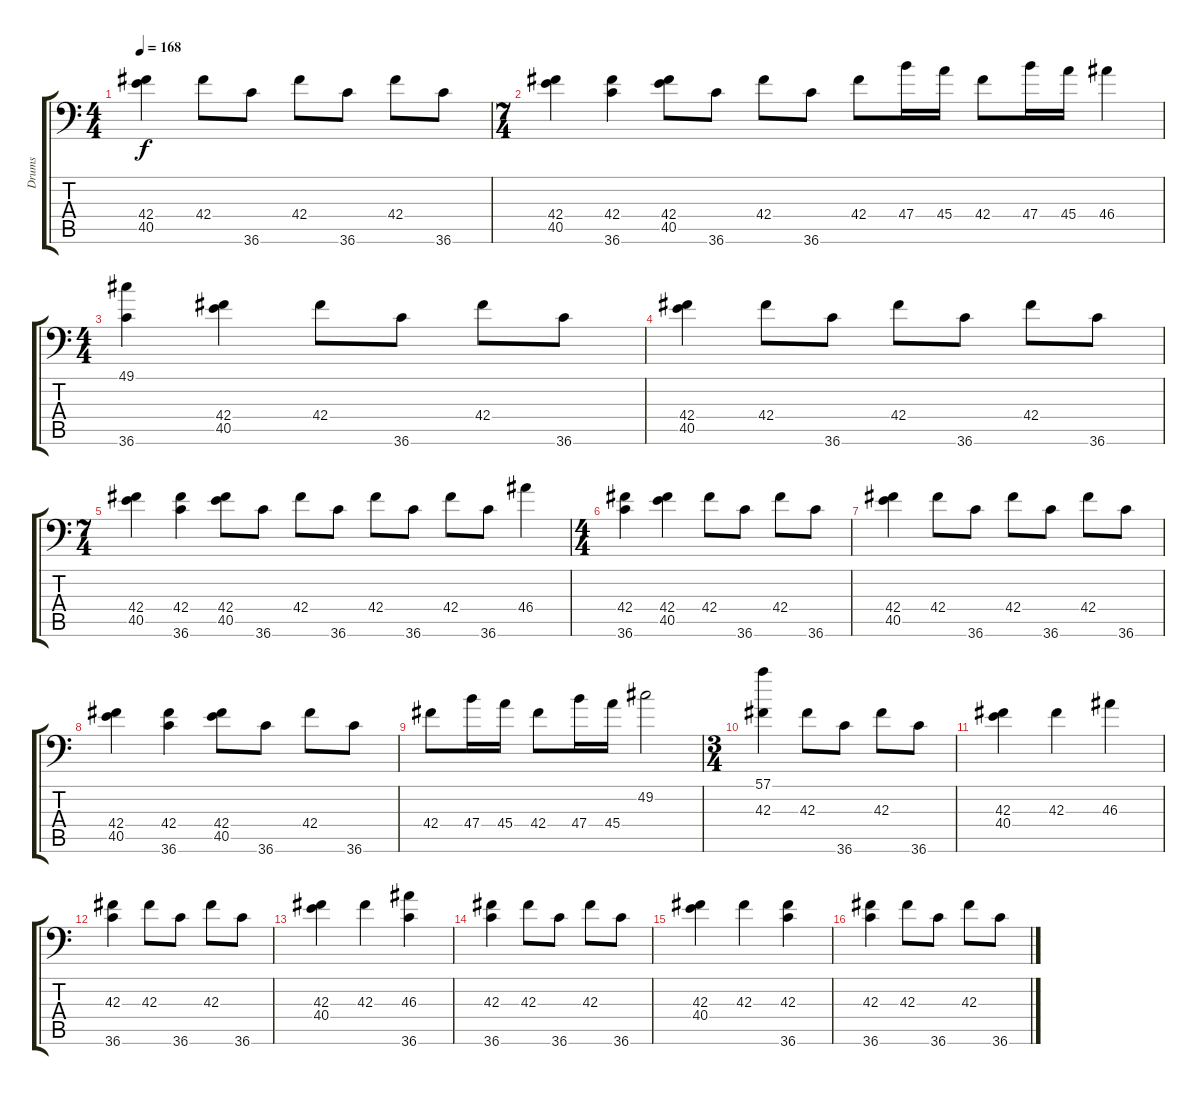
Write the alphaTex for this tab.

\track ("Drums" "Drums") {instrument acousticgrandpiano}
\staff {score tabs}
\tuning (C-1 C-1 C-1 C-1 C-1 C-1) {hide}
\ts (4 4)
\tempo 168
\clef f4
\ks c
(42.4 40.5).4{dy f} 42.4.8 36.6.8 42.4.8 36.6.8 42.4.8 36.6.8 |
\ts (7 4)
(42.4 40.5).4 (42.4 36.6).4 (42.4 40.5).8 36.6.8 42.4.8 36.6.8 42.4.8 47.4.16 45.4.16 42.4.8 47.4.16 45.4.16 46.4.4 |
\ts (4 4)
(49.1 36.6).4 (42.4 40.5).4 42.4.8 36.6.8 42.4.8 36.6.8 |
(42.4 40.5).4 42.4.8 36.6.8 42.4.8 36.6.8 42.4.8 36.6.8 |
\ts (7 4)
(42.4 40.5).4 (42.4 36.6).4 (42.4 40.5).8 36.6.8 42.4.8 36.6.8 42.4.8 36.6.8 42.4.8 36.6.8 46.4.4 |
\ts (4 4)
(42.4 36.6).4 (42.4 40.5).4 42.4.8 36.6.8 42.4.8 36.6.8 |
(42.4 40.5).4 42.4.8 36.6.8 42.4.8 36.6.8 42.4.8 36.6.8 |
(42.4 40.5).4 (42.4 36.6).4 (42.4 40.5).8 36.6.8 42.4.8 36.6.8 |
42.4.8 47.4.16 45.4.16 42.4.8 47.4.16 45.4.16 49.2.2 |
\ts (3 4)
(57.1 42.3).4 42.3.8 36.6.8 42.3.8 36.6.8 |
(42.3 40.4).4 42.3.4 46.3.4 |
(42.3 36.6).4 42.3.8 36.6.8 42.3.8 36.6.8 |
(42.3 40.4).4 42.3.4 (46.3 36.6).4 |
(42.3 36.6).4 42.3.8 36.6.8 42.3.8 36.6.8 |
(42.3 40.4).4 42.3.4 (42.3 36.6).4 |
(42.3 36.6).4 42.3.8 36.6.8 42.3.8 36.6.8
